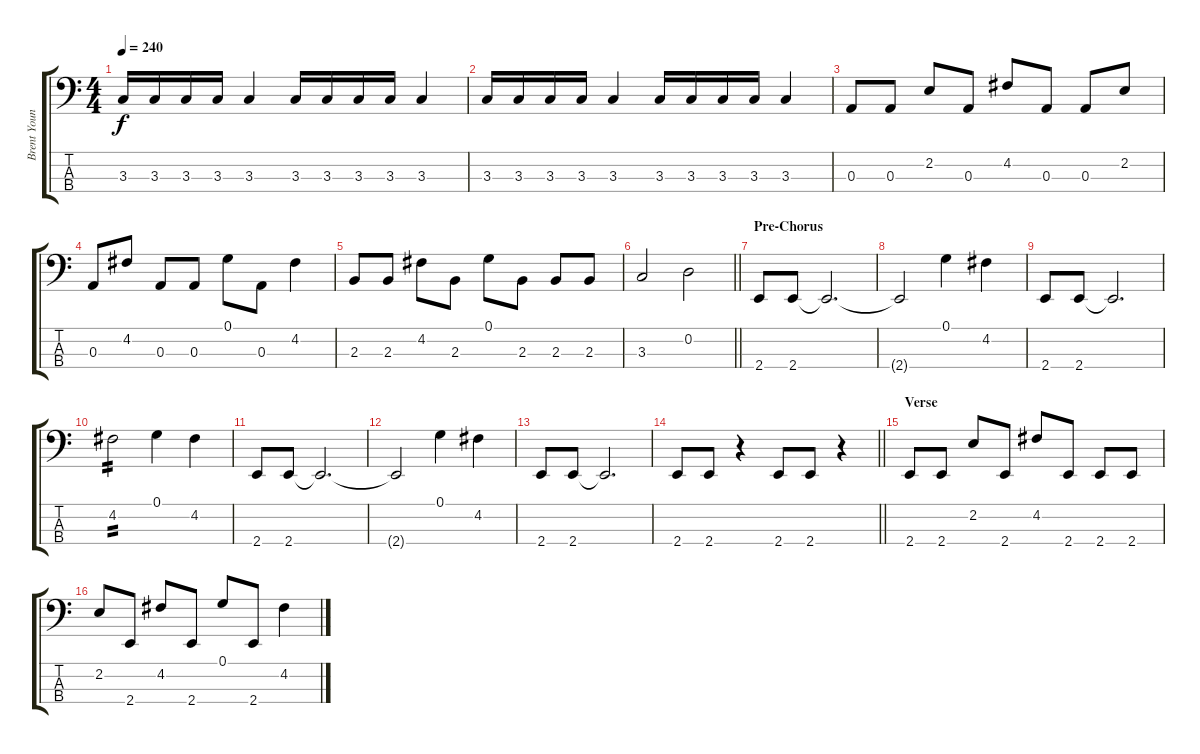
\track ("Brent Young" "Brent Youn") {instrument electricbasspick}
\staff {score tabs}
\tuning (G2 D2 A1 D1) {hide}
\ts (4 4)
\tempo 240
\clef f4
\ks c
3.3.16{dy f} 3.3.16 3.3.16 3.3.16 3.3.4 3.3.16 3.3.16 3.3.16 3.3.16 3.3.4 |
3.3.16 3.3.16 3.3.16 3.3.16 3.3.4 3.3.16 3.3.16 3.3.16 3.3.16 3.3.4 |
0.3.8 0.3.8 2.2.8 0.3.8 4.2.8 0.3.8 0.3.8 2.2.8 |
0.3.8 4.2.8 0.3.8 0.3.8 0.1.8 0.3.8 4.2.4 |
2.3.8 2.3.8 4.2.8 2.3.8 0.1.8 2.3.8 2.3.8 2.3.8 |
\barLineRight lightlight
3.3.2 0.2.2 |
\section ("" "Pre-Chorus")
2.4.8 2.4.8 2.4{t}.2{d} |
2.4{t}.2 0.1.4 4.2.4 |
2.4.8 2.4.8 2.4{t}.2{d} |
4.2.2{tp 2} 0.1.4 4.2.4 |
2.4.8 2.4.8 2.4{t}.2{d} |
2.4{t}.2 0.1.4 4.2.4 |
2.4.8 2.4.8 2.4{t}.2{d} |
\barLineRight lightlight
2.4.8 2.4.8 r.4 2.4.8 2.4.8 r.4 |
\section ("" "Verse")
2.4.8 2.4.8 2.2.8 2.4.8 4.2.8 2.4.8 2.4.8 2.4.8 |
2.2.8 2.4.8 4.2.8 2.4.8 0.1.8 2.4.8 4.2.4
